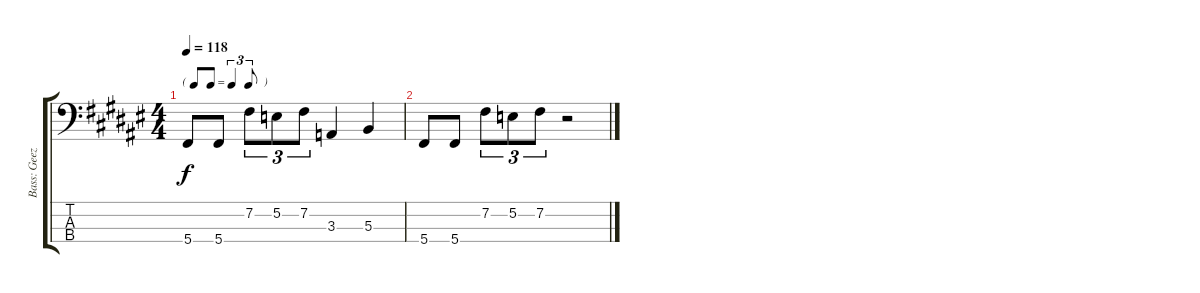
\track ("Bass: Geezer" "Bass: Geez") {instrument electricbassfinger}
\staff {score tabs}
\tuning (E2 B1 Gb1 Db1) {hide}
\ts (4 4)
\tf triplet8th
\tempo 118
\clef f4
\ks f#
5.4.8{dy f} 5.4.8 7.2.8{tu (3 2)} 5.2.8{tu (3 2)} 7.2.8{tu (3 2)} 3.3.4 5.3.4 |
5.4.8 5.4.8 7.2.8{tu (3 2)} 5.2.8{tu (3 2)} 7.2.8{tu (3 2)} r.2
